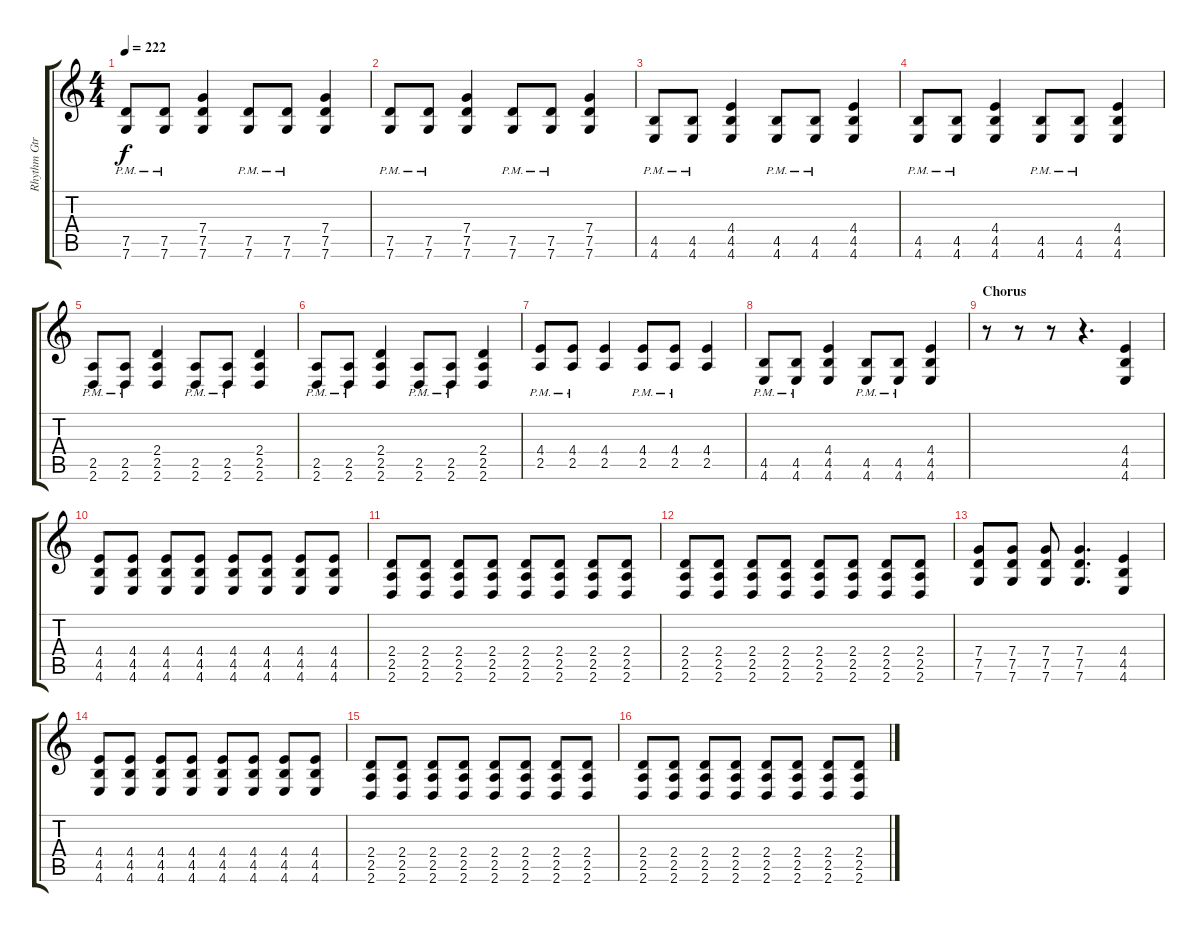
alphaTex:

\track ("Rhythm Gtr. Drop C" "Rhythm Gtr") {instrument distortionguitar}
\staff {score tabs}
\tuning (D4 A3 F3 C3 G2 C2) {hide}
\ts (4 4)
\tempo 222
\clef g2
\ks c
(7.5{pm} 7.6{pm}).8{dy f} (7.5{pm} 7.6{pm}).8 (7.4 7.5 7.6).4 (7.5{pm} 7.6{pm}).8 (7.5{pm} 7.6{pm}).8 (7.4 7.5 7.6).4 |
(7.5{pm} 7.6{pm}).8 (7.5{pm} 7.6{pm}).8 (7.4 7.5 7.6).4 (7.5{pm} 7.6{pm}).8 (7.5{pm} 7.6{pm}).8 (7.4 7.5 7.6).4 |
(4.5{pm} 4.6{pm}).8 (4.5{pm} 4.6{pm}).8 (4.4 4.5 4.6).4 (4.5{pm} 4.6{pm}).8 (4.5{pm} 4.6{pm}).8 (4.4 4.5 4.6).4 |
(4.5{pm} 4.6{pm}).8 (4.5{pm} 4.6{pm}).8 (4.4 4.5 4.6).4 (4.5{pm} 4.6{pm}).8 (4.5{pm} 4.6{pm}).8 (4.4 4.5 4.6).4 |
(2.5{pm} 2.6{pm}).8 (2.5{pm} 2.6{pm}).8 (2.4 2.5 2.6).4 (2.5{pm} 2.6{pm}).8 (2.5{pm} 2.6{pm}).8 (2.4 2.5 2.6).4 |
(2.5{pm} 2.6{pm}).8 (2.5{pm} 2.6{pm}).8 (2.4 2.5 2.6).4 (2.5{pm} 2.6{pm}).8 (2.5{pm} 2.6{pm}).8 (2.4 2.5 2.6).4 |
(4.4{pm} 2.5{pm}).8 (4.4{pm} 2.5{pm}).8 (4.4 2.5).4 (4.4{pm} 2.5{pm}).8 (4.4{pm} 2.5{pm}).8 (4.4 2.5).4 |
(4.5{pm} 4.6{pm}).8 (4.5{pm} 4.6{pm}).8 (4.4 4.5 4.6).4 (4.5{pm} 4.6{pm}).8 (4.5{pm} 4.6{pm}).8 (4.4 4.5 4.6).4 |
\section ("" "Chorus")
r.8 r.8 r.8 r.4{d} (4.4 4.5 4.6).4 |
(4.4 4.5 4.6).8 (4.4 4.5 4.6).8 (4.4 4.5 4.6).8 (4.4 4.5 4.6).8 (4.4 4.5 4.6).8 (4.4 4.5 4.6).8 (4.4 4.5 4.6).8 (4.4 4.5 4.6).8 |
(2.4 2.5 2.6).8 (2.4 2.5 2.6).8 (2.4 2.5 2.6).8 (2.4 2.5 2.6).8 (2.4 2.5 2.6).8 (2.4 2.5 2.6).8 (2.4 2.5 2.6).8 (2.4 2.5 2.6).8 |
(2.4 2.5 2.6).8 (2.4 2.5 2.6).8 (2.4 2.5 2.6).8 (2.4 2.5 2.6).8 (2.4 2.5 2.6).8 (2.4 2.5 2.6).8 (2.4 2.5 2.6).8 (2.4 2.5 2.6).8 |
(7.4 7.5 7.6).8 (7.4 7.5 7.6).8 (7.4 7.5 7.6).8 (7.4 7.5 7.6).4{d} (4.4 4.5 4.6).4 |
(4.4 4.5 4.6).8 (4.4 4.5 4.6).8 (4.4 4.5 4.6).8 (4.4 4.5 4.6).8 (4.4 4.5 4.6).8 (4.4 4.5 4.6).8 (4.4 4.5 4.6).8 (4.4 4.5 4.6).8 |
(2.4 2.5 2.6).8 (2.4 2.5 2.6).8 (2.4 2.5 2.6).8 (2.4 2.5 2.6).8 (2.4 2.5 2.6).8 (2.4 2.5 2.6).8 (2.4 2.5 2.6).8 (2.4 2.5 2.6).8 |
(2.4 2.5 2.6).8 (2.4 2.5 2.6).8 (2.4 2.5 2.6).8 (2.4 2.5 2.6).8 (2.4 2.5 2.6).8 (2.4 2.5 2.6).8 (2.4 2.5 2.6).8 (2.4 2.5 2.6).8
